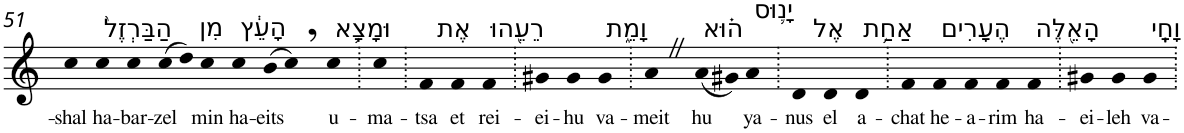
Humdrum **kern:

**kern	**text
*part1	*part1
*staff1	*staff1
*I"Piano	*
*I'Pno	*
!!LO:PB:g=z
*clefG2	*
*k[]	*
=51	=51
!	!LO:LY:b
4cc	-shal
!LO:TX:a:t=הַבַּרְזֶל֙	!
!	!LO:LY:b
4cc	ha-
!	!LO:LY:b
4cc	-bar-
!	!LO:LY:b
(8cc	-zel
8dd)	.
!LO:TX:a:t=מִן	!
!	!LO:LY:b
4cc	min
!LO:TX:a:t=הָעֵ֔ץ	!
!	!LO:LY:b
4cc	ha-
!	!LO:LY:b
(8b	-eits
8cc,)	.
!LO:TX:a:t=וּמָצָ֥א	!
!	!LO:LY:b
4cc	u-
=52.	=52.
!	!LO:LY:b
4cc	-ma-
=53.	=53.
!	!LO:LY:b
4f	-tsa
!LO:TX:a:t=אֶת	!
!	!LO:LY:b
4f	et
!LO:TX:a:t=רֵעֵ֖הוּ	!
!	!LO:LY:b
4f	rei-
=54.	=54.
!	!LO:LY:b
4g#X	-ei-
!	!LO:LY:b
4g#	-hu
!LO:TX:a:t=וָמֵ֑ת	!
!	!LO:LY:b
4g#	va-
=55.	=55.
!	!LO:LY:b
4aZ	-meit
!LO:TX:a:t=ה֗וּא	!
!	!LO:LY:b
(8a	hu
8g#X)	.
!LO:TX:a:t=יָנ֛וּס	!
!	!LO:LY:b
4a	ya-
=56.	=56.
!	!LO:LY:b
4d	-nus
!LO:TX:a:t=אֶל	!
!	!LO:LY:b
4d	el
!LO:TX:a:t=אַחַ֥ת	!
!	!LO:LY:b
4d	a-
=57.	=57.
!	!LO:LY:b
4f	-chat
!LO:TX:a:t=הֶעָרִים	!
!	!LO:LY:b
4f	he-
!	!LO:LY:b
4f	-a-
!	!LO:LY:b
4f	-rim
!LO:TX:a:t=הָאֵ֖לֶּה	!
!	!LO:LY:b
4f	ha-
=58.	=58.
!	!LO:LY:b
4g#X	-ei-
!	!LO:LY:b
4g#	-leh
!LO:TX:a:t=וָחָֽי	!
!	!LO:LY:b
4g#	va-
=.	=.
*-	*-
